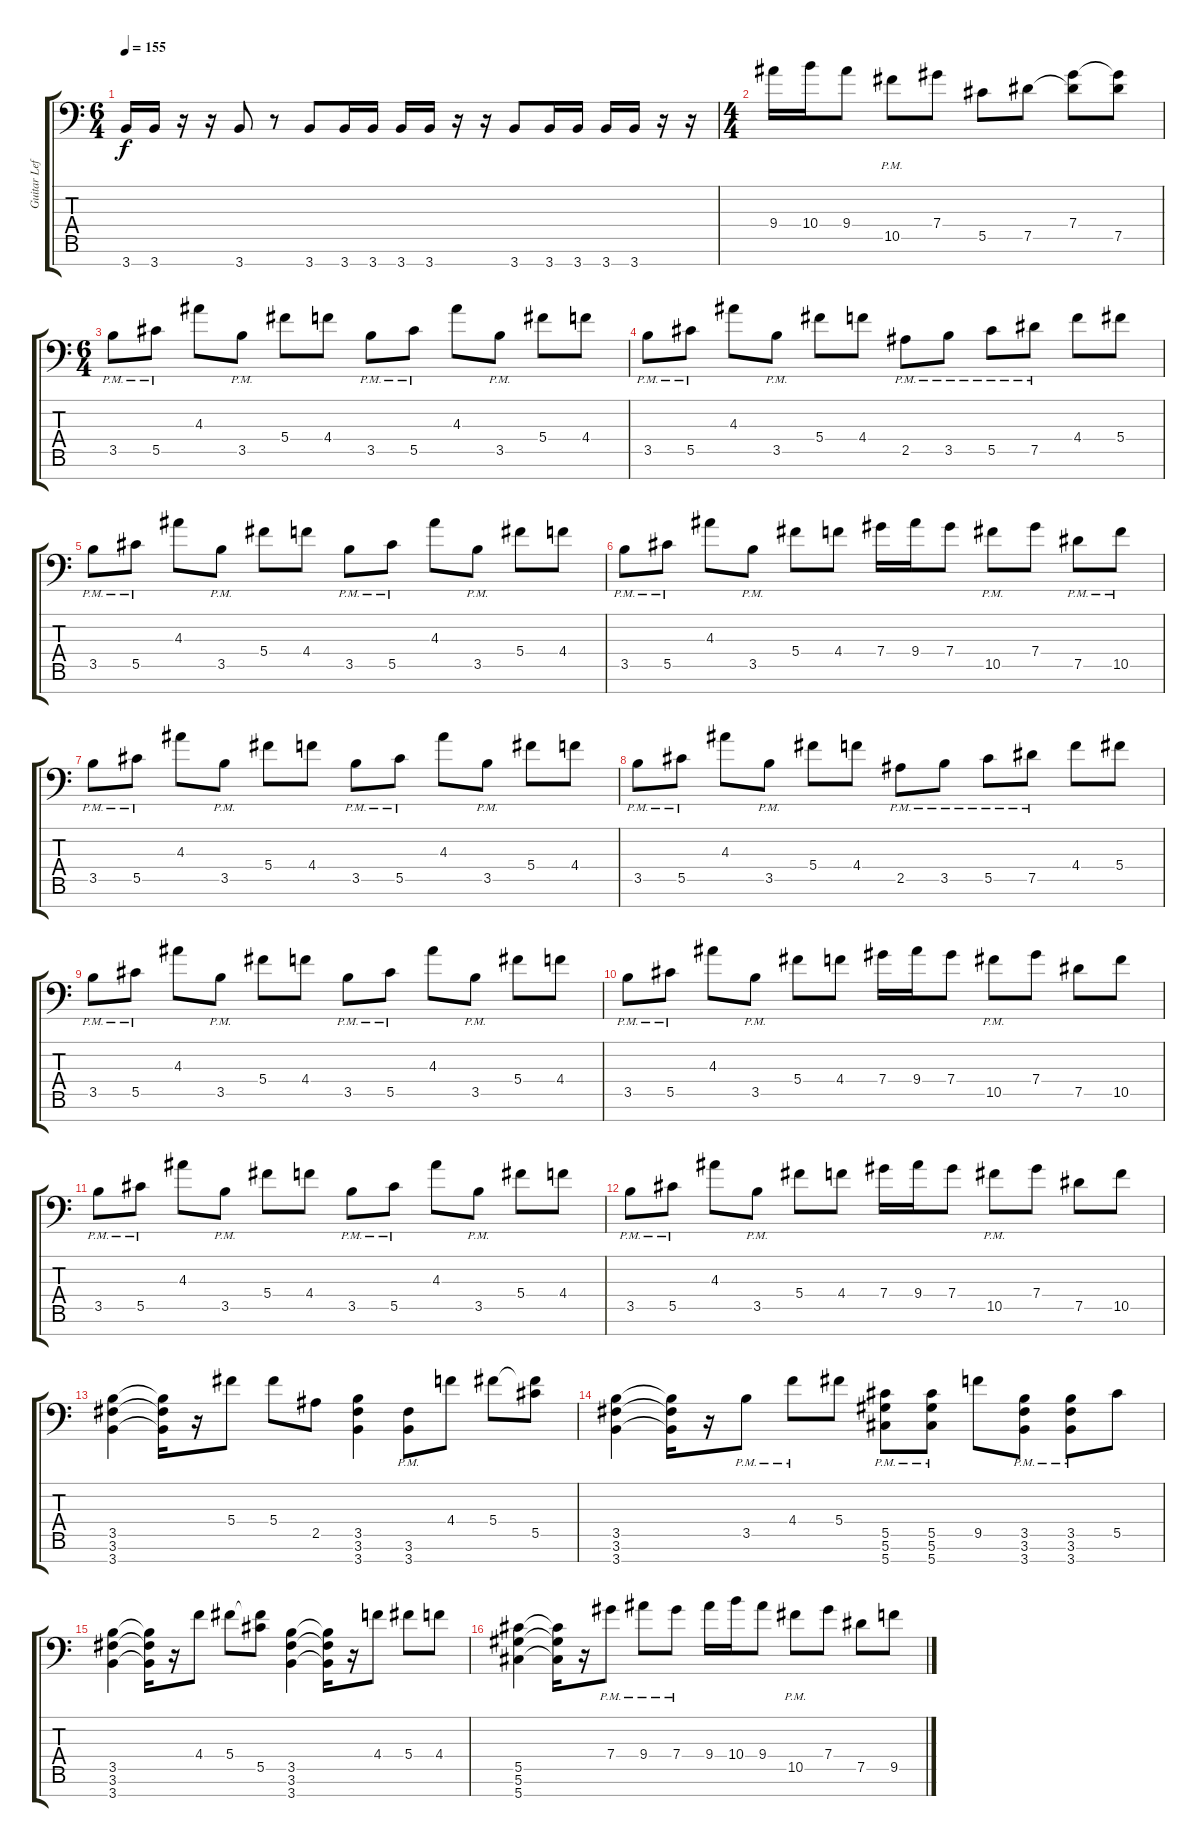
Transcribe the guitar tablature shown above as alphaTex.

\track ("Guitar Left" "Guitar Lef") {instrument distortionguitar}
\staff {score tabs}
\tuning (Eb4 Bb3 Gb3 Db3 Ab2 Eb2 Ab1) {hide}
\ts (6 4)
\tempo 155
\clef f4
\ks c
3.7.16{dy f} 3.7.16 r.16 r.16 3.7.8 r.8 3.7.8 3.7.16 3.7.16 3.7.16 3.7.16 r.16 r.16 3.7.8 3.7.16 3.7.16 3.7.16 3.7.16 r.16 r.16 |
\ts (4 4)
9.4.16 10.4.16 9.4.8 10.5{pm}.8 7.4.8 5.5.8 7.5.8 (7.4 7.5{t}).8 (7.4{t} 7.5).8 |
\ts (6 4)
3.5{pm}.8 5.5{pm}.8 4.3.8 3.5{pm}.8 5.4.8 4.4.8 3.5{pm}.8 5.5{pm}.8 4.3.8 3.5{pm}.8 5.4.8 4.4.8 |
3.5{pm}.8 5.5{pm}.8 4.3.8 3.5{pm}.8 5.4.8 4.4.8 2.5{pm}.8 3.5{pm}.8 5.5{pm}.8 7.5{pm}.8 4.4.8 5.4.8 |
3.5{pm}.8 5.5{pm}.8 4.3.8 3.5{pm}.8 5.4.8 4.4.8 3.5{pm}.8 5.5{pm}.8 4.3.8 3.5{pm}.8 5.4.8 4.4.8 |
3.5{pm}.8 5.5{pm}.8 4.3.8 3.5{pm}.8 5.4.8 4.4.8 7.4.16 9.4.16 7.4.8 10.5{pm}.8 7.4.8 7.5{pm}.8 10.5{pm}.8 |
3.5{pm}.8 5.5{pm}.8 4.3.8 3.5{pm}.8 5.4.8 4.4.8 3.5{pm}.8 5.5{pm}.8 4.3.8 3.5{pm}.8 5.4.8 4.4.8 |
3.5{pm}.8 5.5{pm}.8 4.3.8 3.5{pm}.8 5.4.8 4.4.8 2.5{pm}.8 3.5{pm}.8 5.5{pm}.8 7.5{pm}.8 4.4.8 5.4.8 |
3.5{pm}.8 5.5{pm}.8 4.3.8 3.5{pm}.8 5.4.8 4.4.8 3.5{pm}.8 5.5{pm}.8 4.3.8 3.5{pm}.8 5.4.8 4.4.8 |
3.5{pm}.8 5.5{pm}.8 4.3.8 3.5{pm}.8 5.4.8 4.4.8 7.4.16 9.4.16 7.4.8 10.5{pm}.8 7.4.8 7.5.8 10.5.8 |
3.5{pm}.8 5.5{pm}.8 4.3.8 3.5{pm}.8 5.4.8 4.4.8 3.5{pm}.8 5.5{pm}.8 4.3.8 3.5{pm}.8 5.4.8 4.4.8 |
3.5{pm}.8 5.5{pm}.8 4.3.8 3.5{pm}.8 5.4.8 4.4.8 7.4.16 9.4.16 7.4.8 10.5{pm}.8 7.4.8 7.5.8 10.5.8 |
(3.5 3.6 3.7).4 (3.5{t} 3.6{t} 3.7{t}).16 r.16 5.4.8 5.4.8 2.5.8 (3.5 3.6 3.7).4 (3.6{pm} 3.7{pm}).8 4.4.8 5.4.8 (5.4{t} 5.5).8 |
(3.5 3.6 3.7).4 (3.5{t} 3.6{t} 3.7{t}).16 r.16 3.5{pm}.8 4.4{pm}.8 5.4.8 (5.5{pm} 5.6{pm} 5.7{pm}).8 (5.5{pm} 5.6{pm} 5.7{pm}).8 9.5.8 (3.5{pm} 3.6{pm} 3.7{pm}).8 (3.5{pm} 3.6{pm} 3.7{pm}).8 5.5.8 |
(3.5 3.6 3.7).4 (3.5{t} 3.6{t} 3.7{t}).16 r.16 4.4.8 5.4.8 (5.4{t} 5.5).8 (3.5 3.6 3.7).4 (3.5{t} 3.6{t} 3.7{t}).16 r.16 4.4.8 5.4.8 4.4.8 |
(5.5 5.6 5.7).4 (5.5{t} 5.6{t} 5.7{t}).16 r.16 7.4{pm}.8 9.4{pm}.8 7.4{pm}.8 9.4.16 10.4.16 9.4.8 10.5{pm}.8 7.4.8 7.5.8 9.5.8
